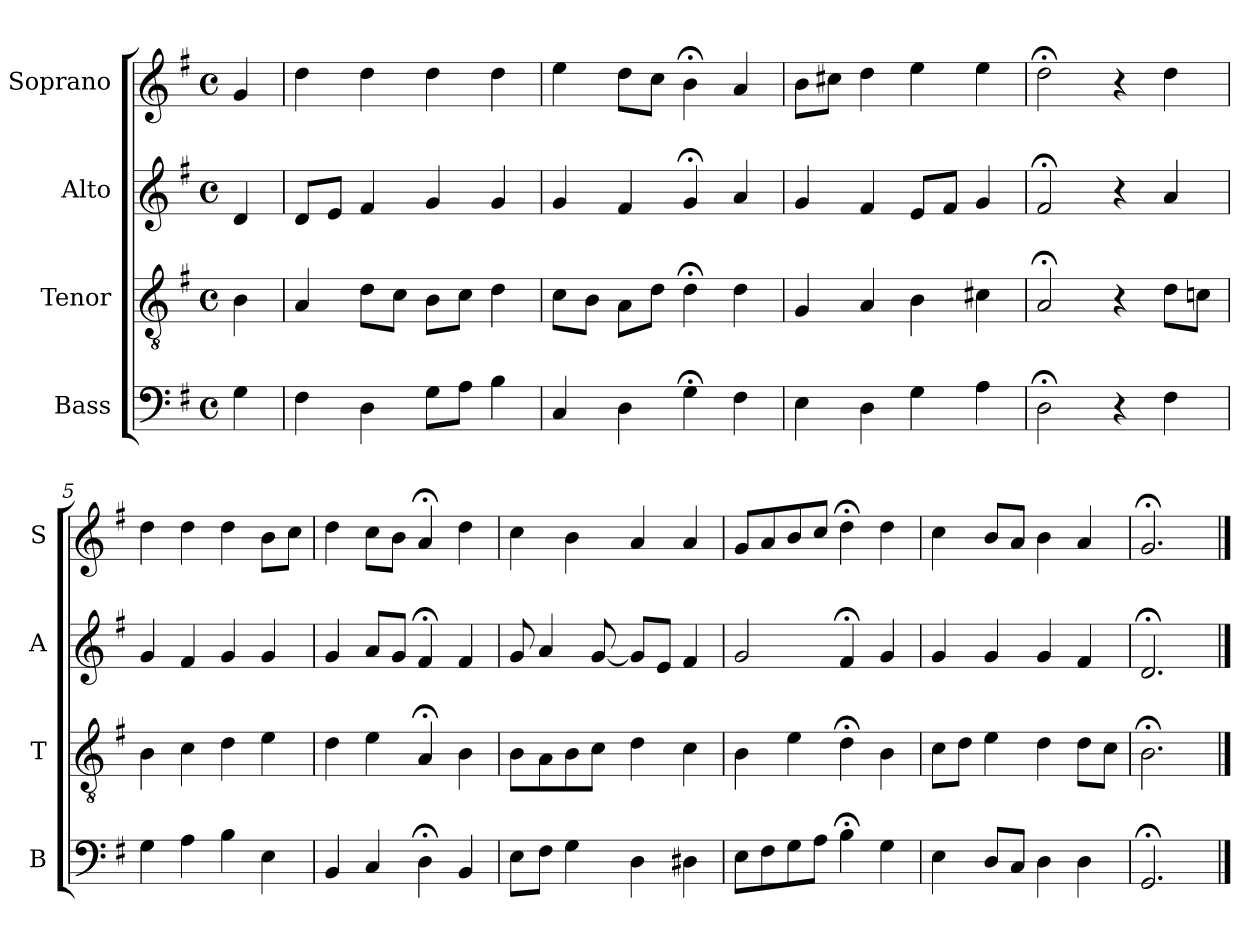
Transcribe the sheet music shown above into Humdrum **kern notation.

**kern	**kern	**kern	**kern
*part4	*part3	*part2	*part1
*staff4	*staff3	*staff2	*staff1
*I"Bass	*I"Tenor	*I"Alto	*I"Soprano
*I'B	*I'T	*I'A	*I'S
*clefF4	*clefGv2	*clefG2	*clefG2
*k[f#]	*k[f#]	*k[f#]	*k[f#]
*G:	*G:	*G:	*G:
*M4/4	*M4/4	*M4/4	*M4/4
*met(c)	*met(c)	*met(c)	*met(c)
*MM100	*MM100	*MM100	*MM100
=	=	=	=
4G	4B	4d	4g
=1	=1	=1	=1
4F#	4A	8dL	4dd
.	.	8eJ	.
4D	8dL	4f#	4dd
.	8cJ	.	.
8GL	8BL	4g	4dd
8AJ	8cJ	.	.
4B	4d	4g	4dd
=2	=2	=2	=2
4C	8cL	4g	4ee
.	8BJ	.	.
4D	8AL	4f#	8ddL
.	8dJ	.	8ccJ
4G;<	4d;<	4g;<	4b;<
4F#	4d	4a	4a
=3	=3	=3	=3
4E	4G	4g	8bL
.	.	.	8cc#XJ
4D	4A	4f#	4dd
4G	4B	8eL	4ee
.	.	8f#J	.
4A	4c#X	4g	4ee
=4	=4	=4	=4
2D;<	2A;<	2f#;<	2dd;<
4r	4r	4r	4r
4F#	8dL	4a	4dd
.	8cnJ	.	.
=5	=5	=5	=5
4G	4B	4g	4dd
4A	4c	4f#	4dd
4B	4d	4g	4dd
4E	4e	4g	8bL
.	.	.	8ccJ
=6	=6	=6	=6
4BB	4d	4g	4dd
4C	4e	8aL	8ccL
.	.	8gJ	8bJ
4D;<	4A;<	4f#;<	4a;<
4BB	4B	4f#	4dd
=7	=7	=7	=7
8EL	8BL	8g	4cc
8F#J	8A	4a	.
4G	8B	.	4b
.	8cJ	[8g	.
4D	4d	8gL]	4a
.	.	8eJ	.
4D#X	4c	4f#	4a
=8	=8	=8	=8
8EL	4B	2g	8gL
8F#	.	.	8a
8G	4e	.	8b
8AJ	.	.	8ccJ
4B;<	4d;<	4f#;<	4dd;<
4G	4B	4g	4dd
=9	=9	=9	=9
4E	8cL	4g	4cc
.	8dJ	.	.
8DL	4e	4g	8bL
8CJ	.	.	8aJ
4Di	4di	4gi	4bi
4D	8dL	4f#	4a
.	8cJ	.	.
=10	=10	=10	=10
2.GG;<	2.B;<	2.d;<	2.g;<
==	==	==	==
*-	*-	*-	*-
